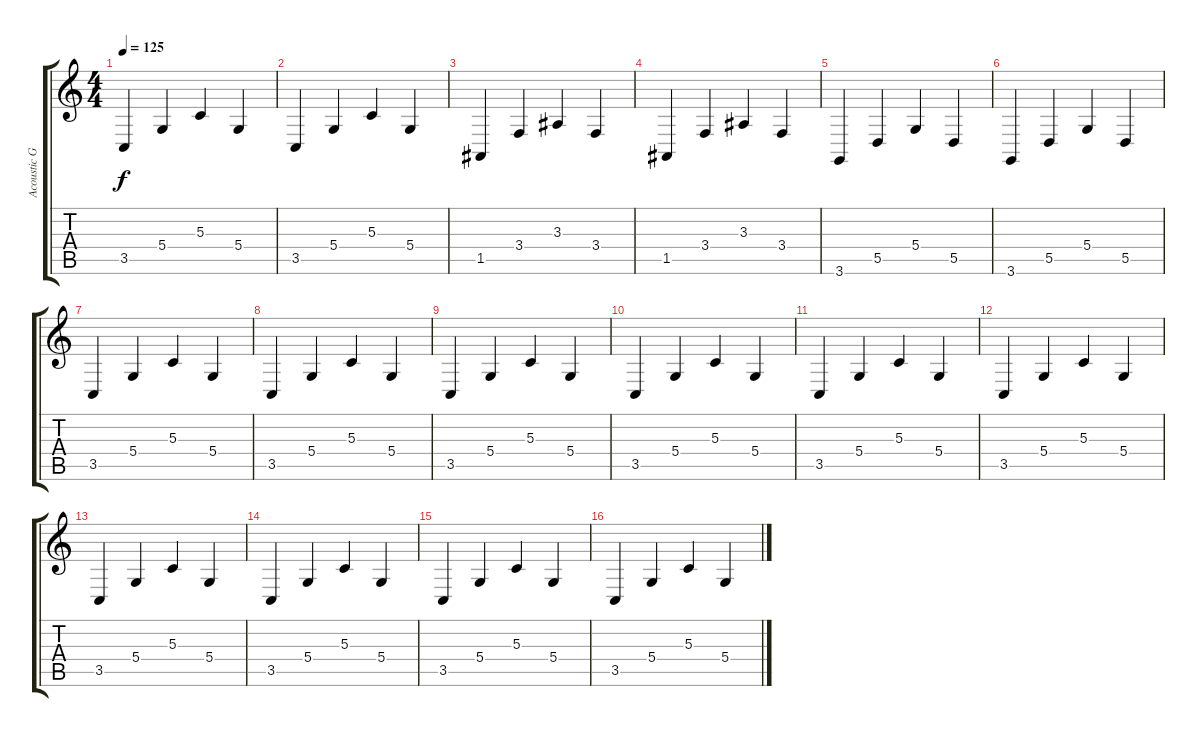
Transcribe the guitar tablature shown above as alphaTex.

\track ("Acoustic Grand Piano" "Acoustic G") {instrument acousticgrandpiano}
\staff {score tabs}
\tuning (E4 B3 G3 D3 A2 E2) {hide}
\ts (4 4)
\tempo 125
\clef g2
\ks c
3.5.4{dy f} 5.4.4 5.3.4 5.4.4 |
3.5.4 5.4.4 5.3.4 5.4.4 |
1.5.4 3.4.4 3.3.4 3.4.4 |
1.5.4 3.4.4 3.3.4 3.4.4 |
3.6.4 5.5.4 5.4.4 5.5.4 |
3.6.4 5.5.4 5.4.4 5.5.4 |
3.5.4 5.4.4 5.3.4 5.4.4 |
3.5.4 5.4.4 5.3.4 5.4.4 |
3.5.4 5.4.4 5.3.4 5.4.4 |
3.5.4 5.4.4 5.3.4 5.4.4 |
3.5.4 5.4.4 5.3.4 5.4.4 |
3.5.4 5.4.4 5.3.4 5.4.4 |
3.5.4 5.4.4 5.3.4 5.4.4 |
3.5.4 5.4.4 5.3.4 5.4.4 |
3.5.4 5.4.4 5.3.4 5.4.4 |
3.5.4 5.4.4 5.3.4 5.4.4
